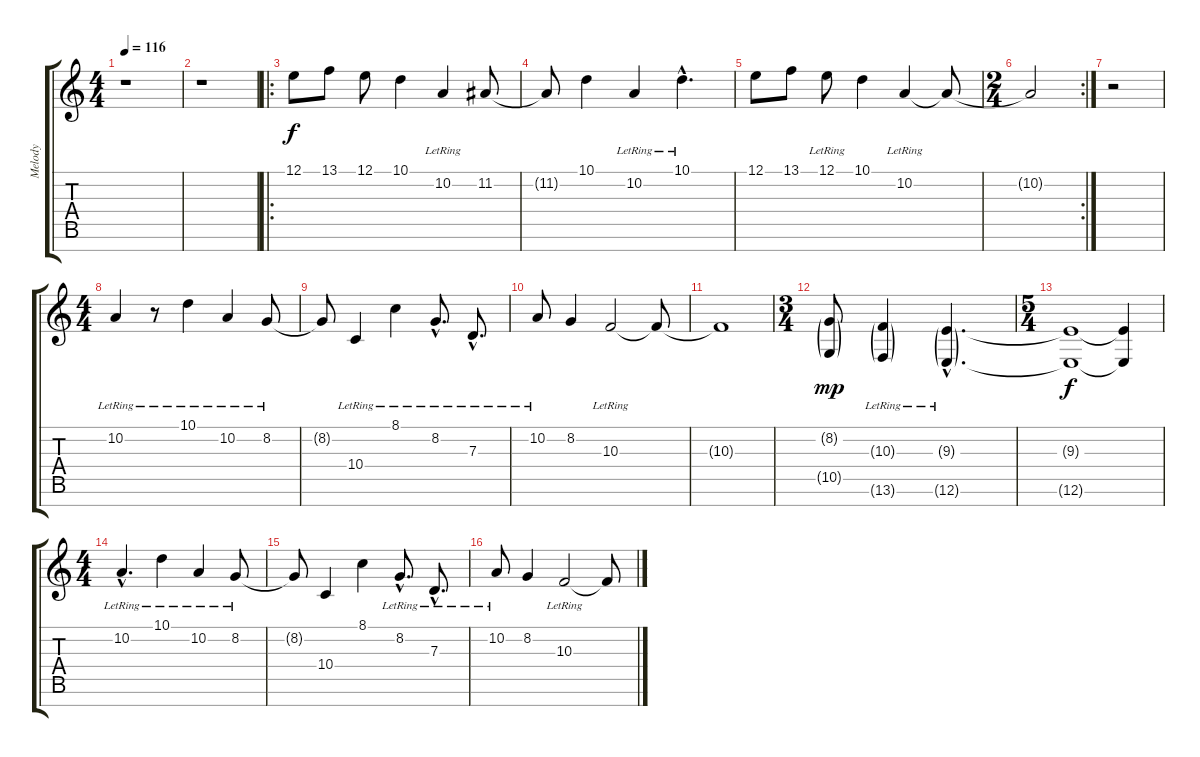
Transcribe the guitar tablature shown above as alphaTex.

\track ("Melody" "Melody") {instrument acousticgrandpiano}
\staff {score tabs}
\tuning (E4 B3 G3 D3 A2 E2 B1) {hide}
\ts (4 4)
\tempo 116
\clef g2
\ks c
r.1{dy f instrument acousticgrandpiano} |
r.1 |
\ro
12.1.8 13.1.8 12.1.8 10.1.4 10.2{lr}.4 11.2.8 |
11.2{t}.8 10.1.4 10.2{lr}.4 10.1{hac lr}.4{d} |
12.1.8 13.1.8 12.1{lr}.8 10.1.4 10.2{lr}.4 10.2{t}.8 |
\rc 2
\ts (2 4)
10.2{t}.2 |
r.2 |
\ts (4 4)
10.2{lr}.4 r.8 10.1{lr}.4 10.2{lr}.4 8.2{lr}.8 |
8.2{t}.8 10.4{lr}.4 8.1{lr}.4 8.2{hac lr}.8{d} 7.3{hac lr}.8{d} |
10.2{lr}.8 8.2.4 10.3{lr}.2 10.3{t}.8 |
10.3{t}.1 |
\ts (3 4)
(8.2{g} 10.5{g}).8{dy mp} (10.3{g lr} 13.6{g}).4 (9.3{g hac lr} 12.6{g hac lr}).4{d} |
\ts (5 4)
(9.3{t} 12.6{t}).1{dy f} (9.3{t} 12.6{t}).4 |
\ts (4 4)
10.2{hac lr}.4{d} 10.1{lr}.4 10.2{lr}.4 8.2{lr}.8 |
8.2{t}.8 10.4.4 8.1.4 8.2{hac lr}.8{d} 7.3{hac lr}.8{d} |
10.2{lr}.8 8.2.4 10.3{lr}.2 10.3{t}.8
